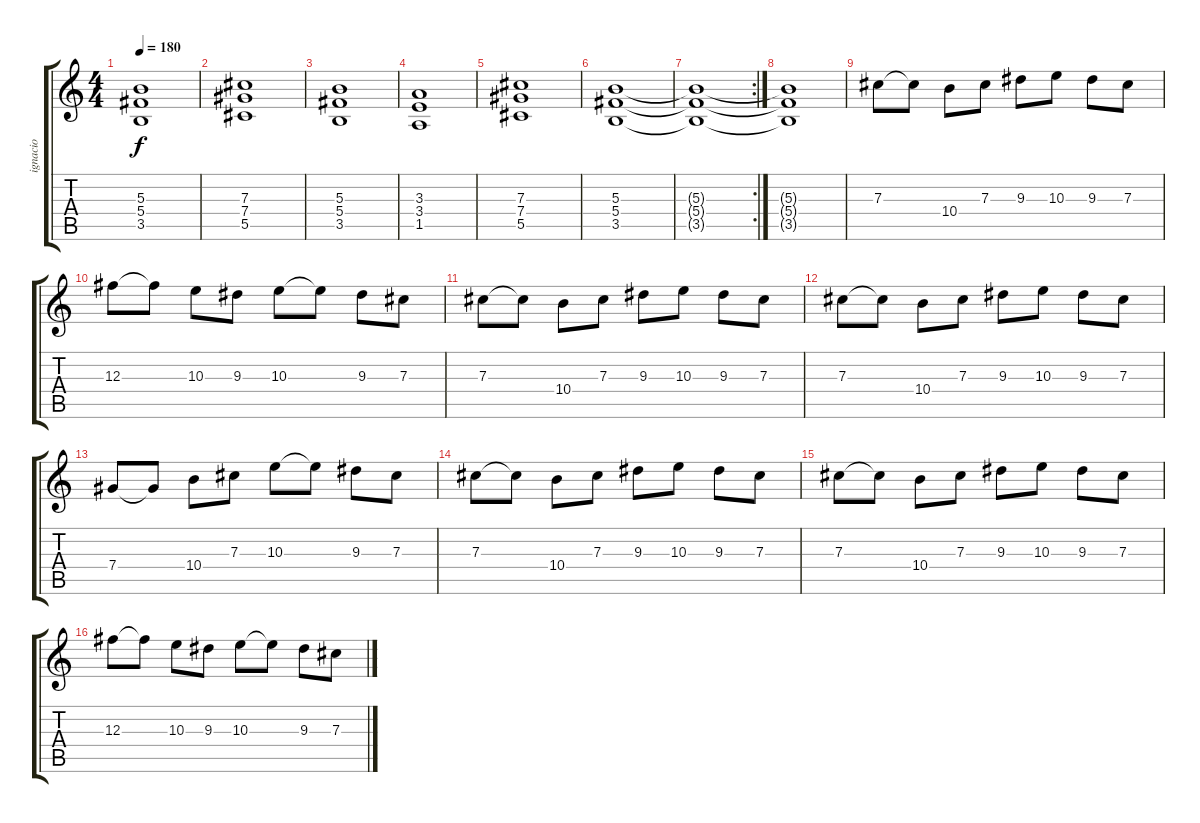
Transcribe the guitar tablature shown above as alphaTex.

\track ("ignacio" "ignacio") {instrument distortionguitar}
\staff {score tabs}
\tuning (Eb4 Bb3 Gb3 Db3 Ab2 Eb2) {hide}
\ts (4 4)
\tempo 180
\clef g2
\ks c
(5.3 5.4 3.5).1{dy f} |
(7.3 7.4 5.5).1 |
(5.3 5.4 3.5).1 |
(3.3 3.4 1.5).1 |
(7.3 7.4 5.5).1 |
(5.3 5.4 3.5).1 |
\rc 2
(5.3{t} 5.4{t} 3.5{t}).1 |
(5.3{t} 5.4{t} 3.5{t}).1 |
7.3.8 7.3{t}.8 10.4.8 7.3.8 9.3.8 10.3.8 9.3.8 7.3.8 |
12.3.8 12.3{t}.8 10.3.8 9.3.8 10.3.8 10.3{t}.8 9.3.8 7.3.8 |
7.3.8 7.3{t}.8 10.4.8 7.3.8 9.3.8 10.3.8 9.3.8 7.3.8 |
7.3.8 7.3{t}.8 10.4.8 7.3.8 9.3.8 10.3.8 9.3.8 7.3.8 |
7.4.8 7.4{t}.8 10.4.8 7.3.8 10.3.8 10.3{t}.8 9.3.8 7.3.8 |
7.3.8 7.3{t}.8 10.4.8 7.3.8 9.3.8 10.3.8 9.3.8 7.3.8 |
7.3.8 7.3{t}.8 10.4.8 7.3.8 9.3.8 10.3.8 9.3.8 7.3.8 |
12.3.8 12.3{t}.8 10.3.8 9.3.8 10.3.8 10.3{t}.8 9.3.8 7.3.8
